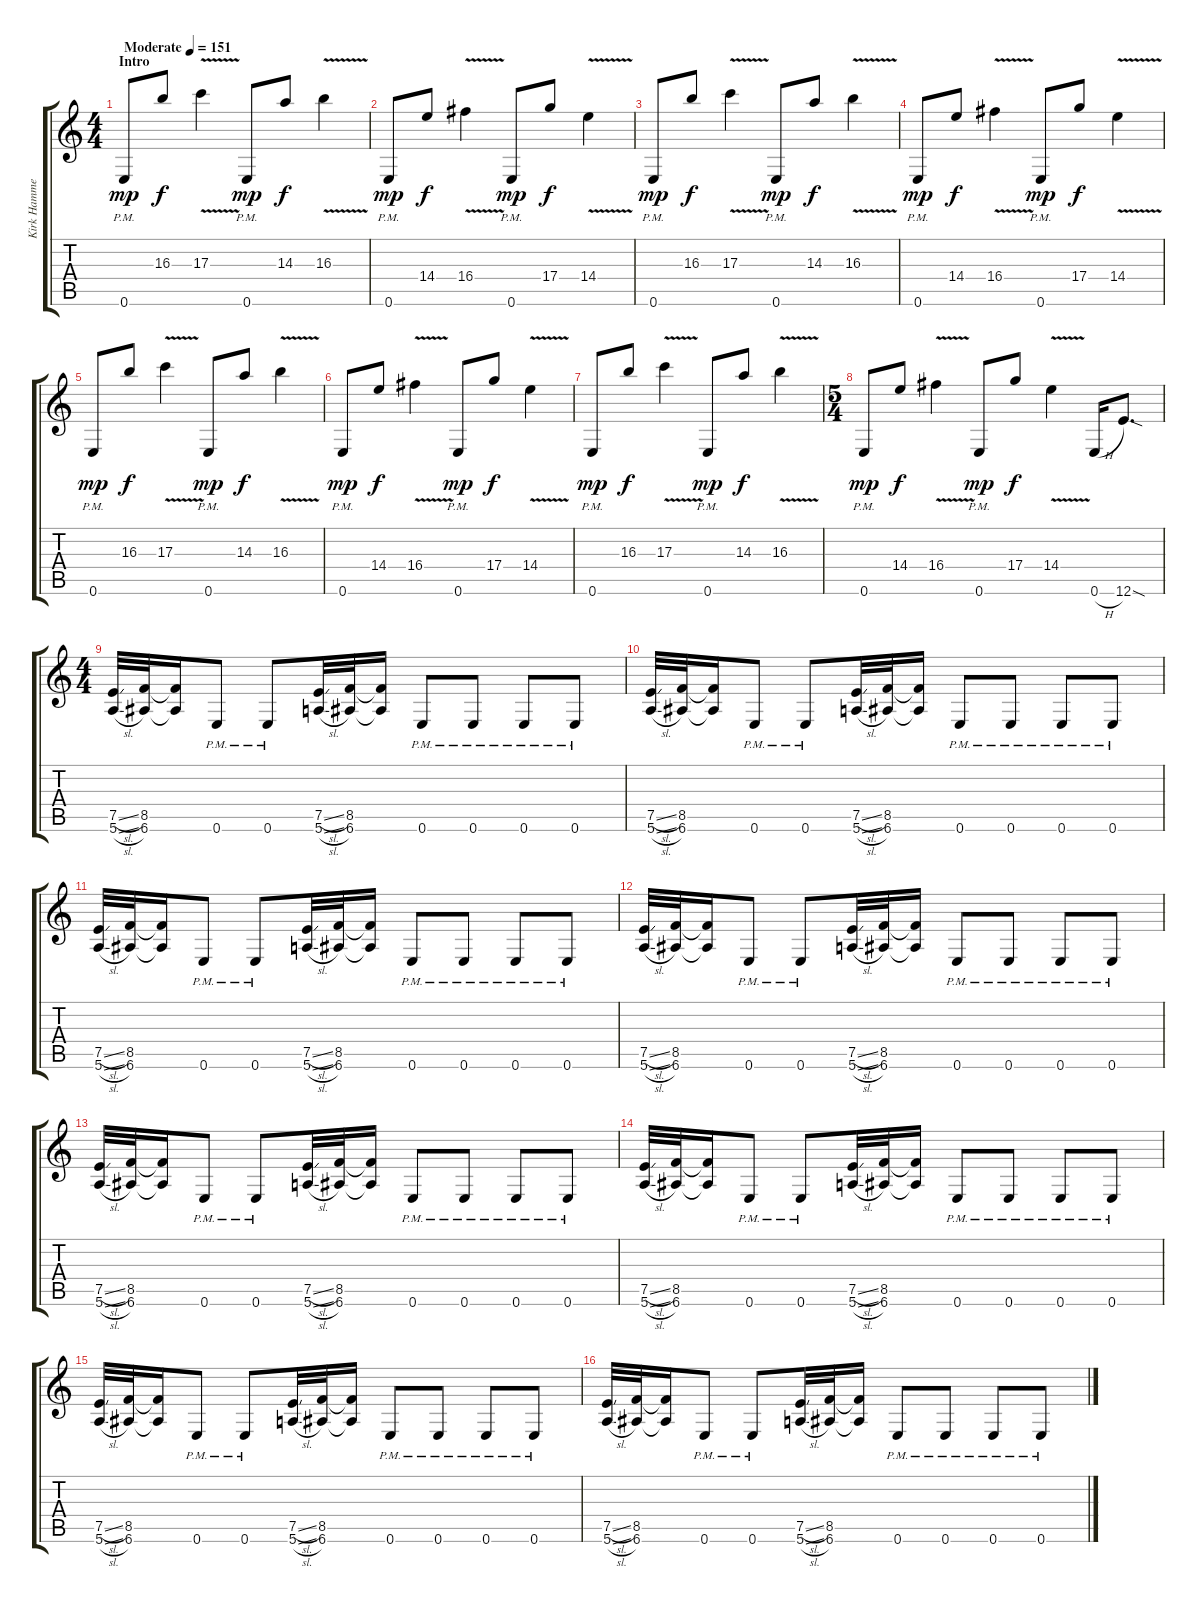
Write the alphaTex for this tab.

\track ("Kirk Hammet" "Kirk Hamme") {instrument distortionguitar}
\staff {score tabs}
\tuning (E4 B3 G3 D3 A2 E2) {hide}
\ts (4 4)
\section ("" "Intro")
\tempo (151 "Moderate")
\clef g2
\ks c
0.6{pm}.8{dy mp instrument distortionguitar} 16.3.8{dy f} 17.3{v}.4 0.6{pm}.8{dy mp} 14.3.8{dy f} 16.3{v}.4 |
0.6{pm}.8{dy mp} 14.4.8{dy f} 16.4{v}.4 0.6{pm}.8{dy mp} 17.4.8{dy f} 14.4{v}.4 |
0.6{pm}.8{dy mp} 16.3.8{dy f} 17.3{v}.4 0.6{pm}.8{dy mp} 14.3.8{dy f} 16.3{v}.4 |
0.6{pm}.8{dy mp} 14.4.8{dy f} 16.4{v}.4 0.6{pm}.8{dy mp} 17.4.8{dy f} 14.4{v}.4 |
0.6{pm}.8{dy mp} 16.3.8{dy f} 17.3{v}.4 0.6{pm}.8{dy mp} 14.3.8{dy f} 16.3{v}.4 |
0.6{pm}.8{dy mp} 14.4.8{dy f} 16.4{v}.4 0.6{pm}.8{dy mp} 17.4.8{dy f} 14.4{v}.4 |
0.6{pm}.8{dy mp} 16.3.8{dy f} 17.3{v}.4 0.6{pm}.8{dy mp} 14.3.8{dy f} 16.3{v}.4 |
\ts (5 4)
0.6{pm}.8{dy mp} 14.4.8{dy f} 16.4{v}.4 0.6{pm}.8{dy mp} 17.4.8{dy f} 14.4{v}.4 0.6{h}.16 12.6{sod}.8{d} |
\ts (4 4)
(7.5{sl} 5.6{sl}).32 (8.5 6.6).32 (8.5{t} 6.6{t}).16 0.6{pm}.8 0.6{pm}.8 (7.5{sl} 5.6{sl}).32 (8.5 6.6).32 (8.5{t} 6.6{t}).16 0.6{pm}.8 0.6{pm}.8 0.6{pm}.8 0.6{pm}.8 |
(7.5{sl} 5.6{sl}).32 (8.5 6.6).32 (8.5{t} 6.6{t}).16 0.6{pm}.8 0.6{pm}.8 (7.5{sl} 5.6{sl}).32 (8.5 6.6).32 (8.5{t} 6.6{t}).16 0.6{pm}.8 0.6{pm}.8 0.6{pm}.8 0.6{pm}.8 |
(7.5{sl} 5.6{sl}).32 (8.5 6.6).32 (8.5{t} 6.6{t}).16 0.6{pm}.8 0.6{pm}.8 (7.5{sl} 5.6{sl}).32 (8.5 6.6).32 (8.5{t} 6.6{t}).16 0.6{pm}.8 0.6{pm}.8 0.6{pm}.8 0.6{pm}.8 |
(7.5{sl} 5.6{sl}).32 (8.5 6.6).32 (8.5{t} 6.6{t}).16 0.6{pm}.8 0.6{pm}.8 (7.5{sl} 5.6{sl}).32 (8.5 6.6).32 (8.5{t} 6.6{t}).16 0.6{pm}.8 0.6{pm}.8 0.6{pm}.8 0.6{pm}.8 |
(7.5{sl} 5.6{sl}).32 (8.5 6.6).32 (8.5{t} 6.6{t}).16 0.6{pm}.8 0.6{pm}.8 (7.5{sl} 5.6{sl}).32 (8.5 6.6).32 (8.5{t} 6.6{t}).16 0.6{pm}.8 0.6{pm}.8 0.6{pm}.8 0.6{pm}.8 |
(7.5{sl} 5.6{sl}).32 (8.5 6.6).32 (8.5{t} 6.6{t}).16 0.6{pm}.8 0.6{pm}.8 (7.5{sl} 5.6{sl}).32 (8.5 6.6).32 (8.5{t} 6.6{t}).16 0.6{pm}.8 0.6{pm}.8 0.6{pm}.8 0.6{pm}.8 |
(7.5{sl} 5.6{sl}).32 (8.5 6.6).32 (8.5{t} 6.6{t}).16 0.6{pm}.8 0.6{pm}.8 (7.5{sl} 5.6{sl}).32 (8.5 6.6).32 (8.5{t} 6.6{t}).16 0.6{pm}.8 0.6{pm}.8 0.6{pm}.8 0.6{pm}.8 |
(7.5{sl} 5.6{sl}).32 (8.5 6.6).32 (8.5{t} 6.6{t}).16 0.6{pm}.8 0.6{pm}.8 (7.5{sl} 5.6{sl}).32 (8.5 6.6).32 (8.5{t} 6.6{t}).16 0.6{pm}.8 0.6{pm}.8 0.6{pm}.8 0.6{pm}.8
